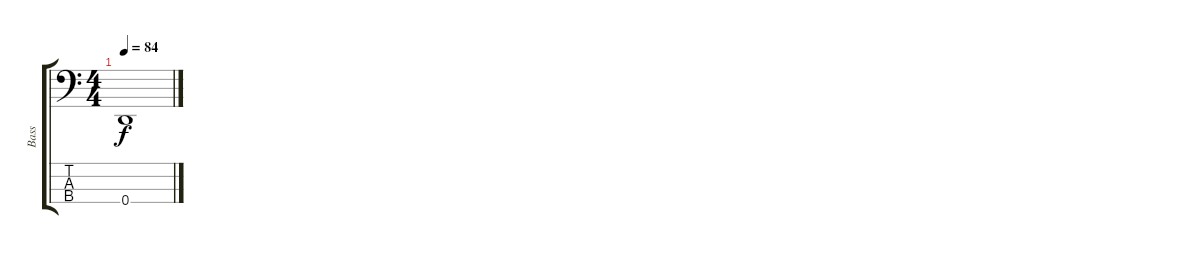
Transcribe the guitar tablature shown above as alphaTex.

\track ("Bass" "Bass") {instrument electricbassfinger}
\staff {score tabs}
\tuning (F2 C2 G1 D1) {hide}
\ts (4 4)
\tempo 84
\clef f4
\ks c
0.4.1{dy f}
